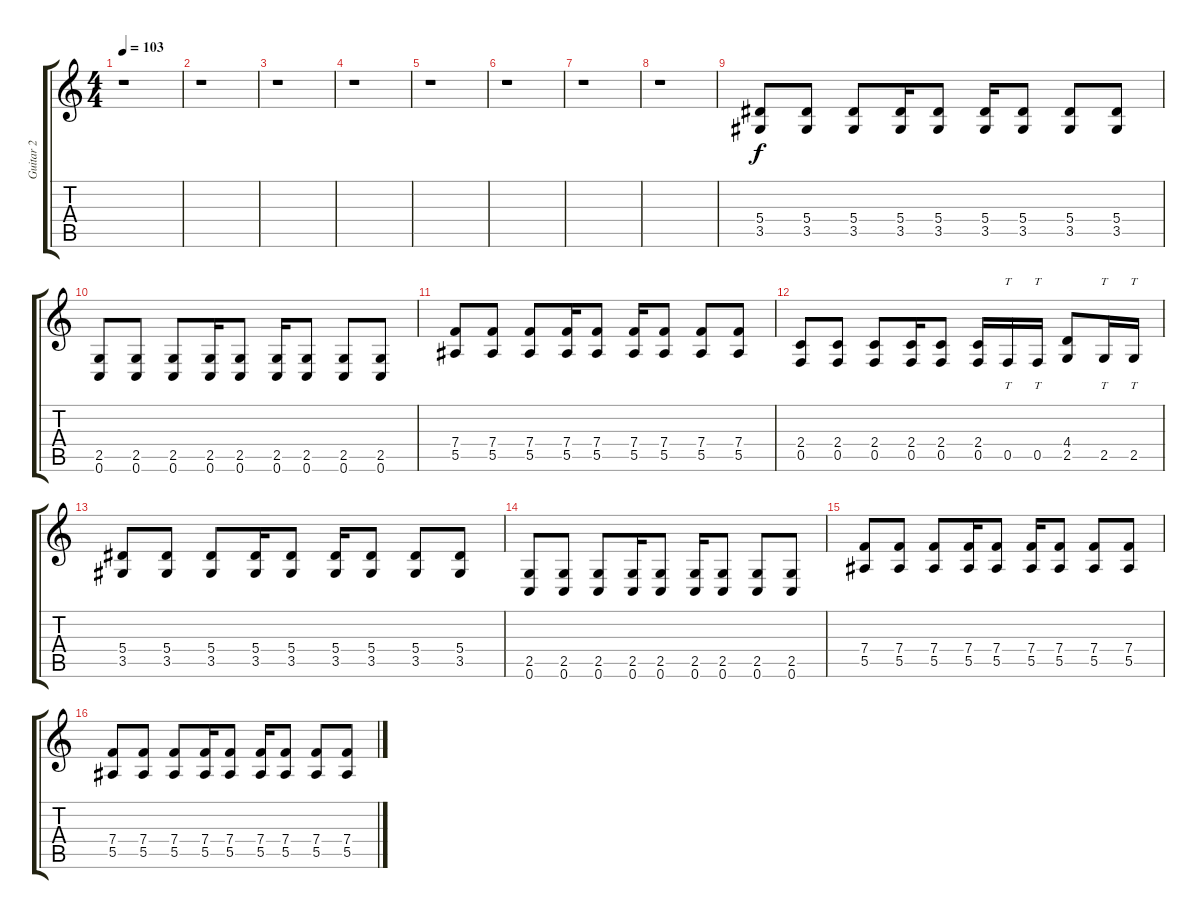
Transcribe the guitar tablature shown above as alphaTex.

\track ("Guitar 2" "Guitar 2") {instrument distortionguitar}
\staff {score tabs}
\tuning (C4 G3 Eb3 Bb2 F2 C2) {hide}
\ts (4 4)
\tempo 103
\clef g2
\ks c
r.1{dy f} |
r.1 |
r.1 |
r.1 |
r.1 |
r.1 |
r.1 |
r.1 |
(5.4 3.5).8{volume 13} (5.4 3.5).8 (5.4 3.5).8 (5.4 3.5).16 (5.4 3.5).8 (5.4 3.5).16 (5.4 3.5).8 (5.4 3.5).8 (5.4 3.5).8 |
(2.5 0.6).8 (2.5 0.6).8 (2.5 0.6).8 (2.5 0.6).16 (2.5 0.6).8 (2.5 0.6).16 (2.5 0.6).8 (2.5 0.6).8 (2.5 0.6).8 |
(7.4 5.5).8 (7.4 5.5).8 (7.4 5.5).8 (7.4 5.5).16 (7.4 5.5).8 (7.4 5.5).16 (7.4 5.5).8 (7.4 5.5).8 (7.4 5.5).8 |
(2.4 0.5).8 (2.4 0.5).8 (2.4 0.5).8 (2.4 0.5).16 (2.4 0.5).8 (2.4 0.5).16 0.5.16{tt} 0.5.16{tt} (4.4 2.5).8 2.5.16{tt} 2.5.16{tt} |
(5.4 3.5).8 (5.4 3.5).8 (5.4 3.5).8 (5.4 3.5).16 (5.4 3.5).8 (5.4 3.5).16 (5.4 3.5).8 (5.4 3.5).8 (5.4 3.5).8 |
(2.5 0.6).8 (2.5 0.6).8 (2.5 0.6).8 (2.5 0.6).16 (2.5 0.6).8 (2.5 0.6).16 (2.5 0.6).8 (2.5 0.6).8 (2.5 0.6).8 |
(7.4 5.5).8 (7.4 5.5).8 (7.4 5.5).8 (7.4 5.5).16 (7.4 5.5).8 (7.4 5.5).16 (7.4 5.5).8 (7.4 5.5).8 (7.4 5.5).8 |
(7.4 5.5).8 (7.4 5.5).8 (7.4 5.5).8 (7.4 5.5).16 (7.4 5.5).8 (7.4 5.5).16 (7.4 5.5).8 (7.4 5.5).8 (7.4 5.5).8
